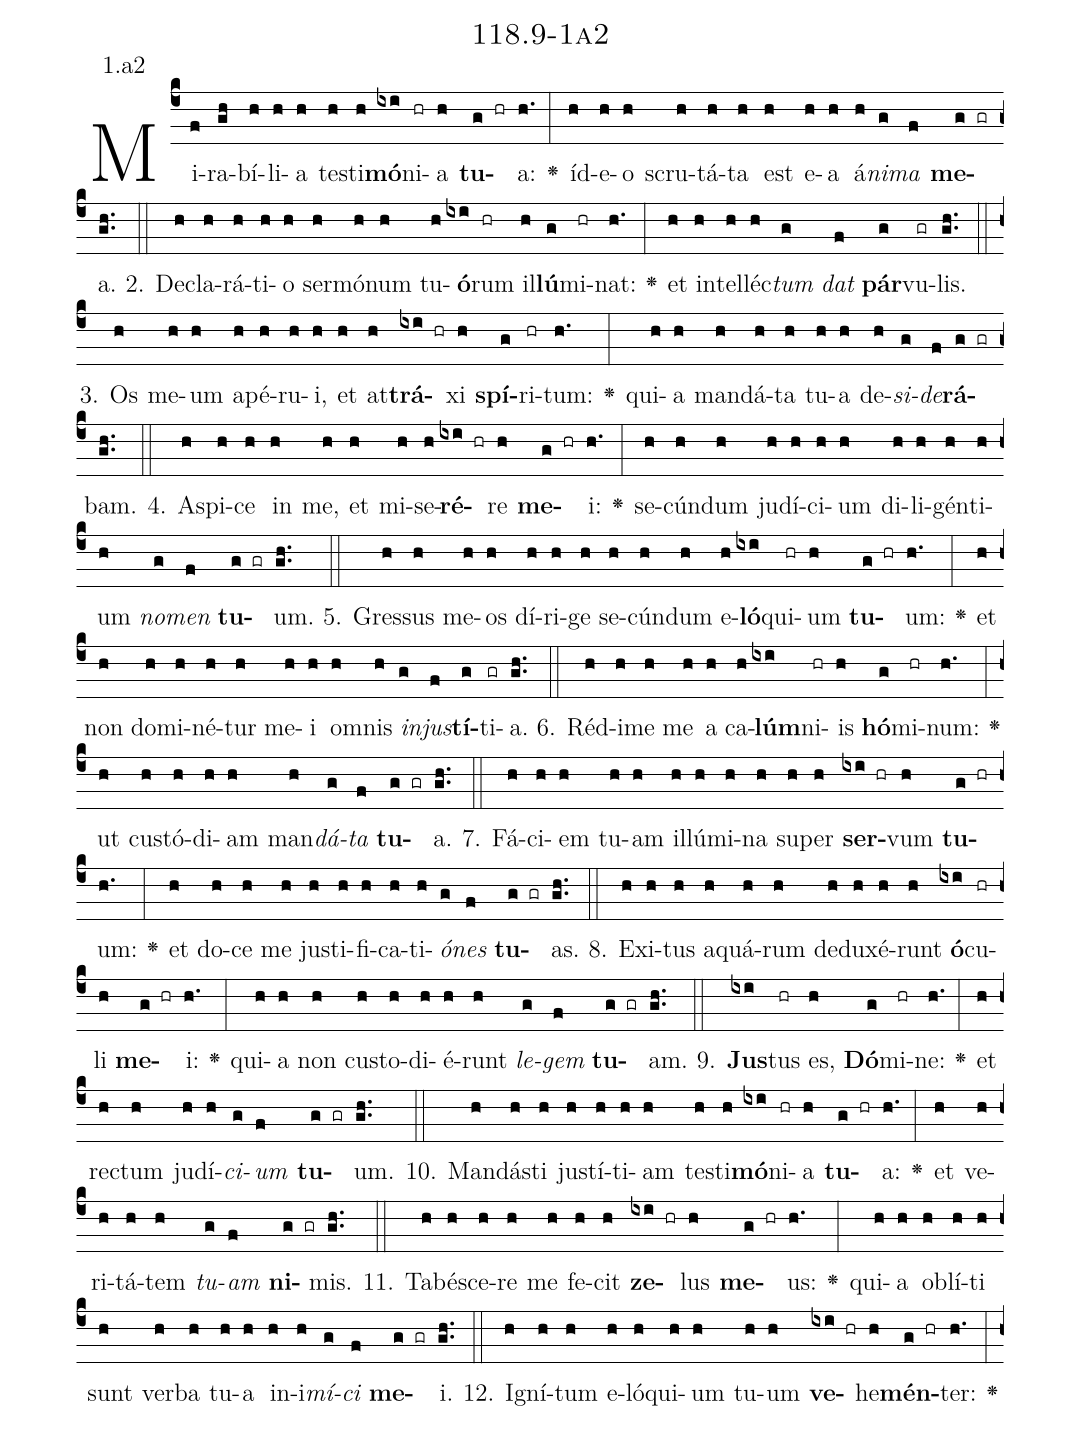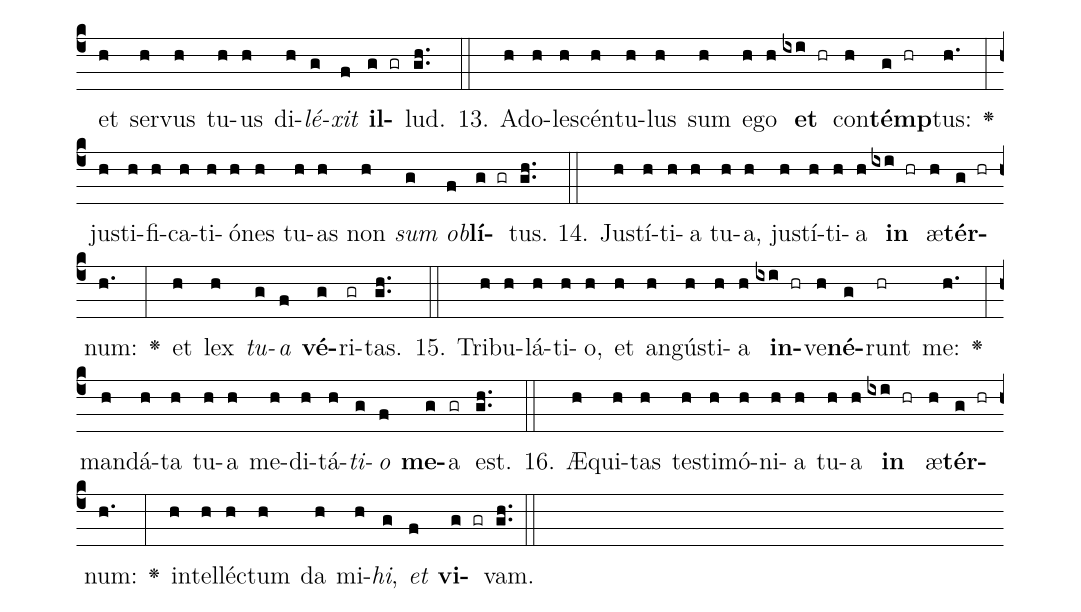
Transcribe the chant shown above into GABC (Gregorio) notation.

name: 118.9-1a2;
annotation: 1.a2;
%%
(c4)Mi(f)ra(gh)bí(h)li(h)a(h) tes(h)ti(h)<b>mó</b>(ixi)ni(hr)a(h) <b>tu</b>(g hr)a:(h.) <v>\greheightstar</v>(:) íd(h)e(h)o(h) scru(h)tá(h)ta(h) est(h) e(h)a(h) á(h)<i>ni</i>(g)<i>ma</i>(f) <b>me</b>(g gr)a.(gh..) (::)
2. De(h)cla(h)rá(h)ti(h)o(h) ser(h)mó(h)num(h) tu(h)<b>ó</b>(ixi)rum(hr) il(h)<b>lú</b>(g)mi(hr)nat:(h.) <v>\greheightstar</v>(:) et(h) in(h)tel(h)léc(h)<i>tum</i>(g) <i>dat</i>(f) <b>pár</b>(g)vu(gr)lis.(gh..) (::)
3. Os(h) me(h)um(h) a(h)pé(h)ru(h)i,(h) et(h) at(h)<b>trá</b>(ixi hr)xi(h) <b>spí</b>(g)ri(hr)tum:(h.) <v>\greheightstar</v>(:) qui(h)a(h) man(h)dá(h)ta(h) tu(h)a(h) de(h)<i>si</i>(g)<i>de</i>(f)<b>rá</b>(g gr)bam.(gh..) (::)
4. A(h)spi(h)ce(h) in(h) me,(h) et(h) mi(h)se(h)<b>ré</b>(ixi hr)re(h) <b>me</b>(g hr)i:(h.) <v>\greheightstar</v>(:) se(h)cún(h)dum(h) ju(h)dí(h)ci(h)um(h) di(h)li(h)gén(h)ti(h)um(h) <i>no</i>(g)<i>men</i>(f) <b>tu</b>(g gr)um.(gh..) (::)
5. Gres(h)sus(h) me(h)os(h) dí(h)ri(h)ge(h) se(h)cún(h)dum(h) e(h)<b>ló</b>(ixi)qui(hr)um(h) <b>tu</b>(g hr)um:(h.) <v>\greheightstar</v>(:) et(h) non(h) do(h)mi(h)né(h)tur(h) me(h)i(h) om(h)nis(h) <i>in</i>(g)<i>jus</i>(f)<b>tí</b>(g)ti(gr)a.(gh..) (::)
6. Réd(h)i(h)me(h) me(h) a(h) ca(h)<b>lúm</b>(ixi)ni(hr)is(h) <b>hó</b>(g)mi(hr)num:(h.) <v>\greheightstar</v>(:) ut(h) cus(h)tó(h)di(h)am(h) man(h)<i>dá</i>(g)<i>ta</i>(f) <b>tu</b>(g gr)a.(gh..) (::)
7. Fá(h)ci(h)em(h) tu(h)am(h) il(h)lú(h)mi(h)na(h) su(h)per(h) <b>ser</b>(ixi hr)vum(h) <b>tu</b>(g hr)um:(h.) <v>\greheightstar</v>(:) et(h) do(h)ce(h) me(h) jus(h)ti(h)fi(h)ca(h)ti(h)<i>ó</i>(g)<i>nes</i>(f) <b>tu</b>(g gr)as.(gh..) (::)
8. Ex(h)i(h)tus(h) a(h)quá(h)rum(h) de(h)du(h)xé(h)runt(h) <b>ó</b>(ixi)cu(hr)li(h) <b>me</b>(g hr)i:(h.) <v>\greheightstar</v>(:) qui(h)a(h) non(h) cus(h)to(h)di(h)é(h)runt(h) <i>le</i>(g)<i>gem</i>(f) <b>tu</b>(g gr)am.(gh..) (::)
9. <b>Jus</b>(ixi)tus(hr) es,(h) <b>Dó</b>(g)mi(hr)ne:(h.) <v>\greheightstar</v>(:) et(h) rec(h)tum(h) ju(h)dí(h)<i>ci</i>(g)<i>um</i>(f) <b>tu</b>(g gr)um.(gh..) (::)
10. Man(h)dás(h)ti(h) jus(h)tí(h)ti(h)am(h) tes(h)ti(h)<b>mó</b>(ixi)ni(hr)a(h) <b>tu</b>(g hr)a:(h.) <v>\greheightstar</v>(:) et(h) ve(h)ri(h)tá(h)tem(h) <i>tu</i>(g)<i>am</i>(f) <b>ni</b>(g gr)mis.(gh..) (::)
11. Ta(h)bé(h)sce(h)re(h) me(h) fe(h)cit(h) <b>ze</b>(ixi hr)lus(h) <b>me</b>(g hr)us:(h.) <v>\greheightstar</v>(:) qui(h)a(h) ob(h)lí(h)ti(h) sunt(h) ver(h)ba(h) tu(h)a(h) in(h)i(h)<i>mí</i>(g)<i>ci</i>(f) <b>me</b>(g gr)i.(gh..) (::)
12. I(h)gní(h)tum(h) e(h)ló(h)qui(h)um(h) tu(h)um(h) <b>ve</b>(ixi hr)he(h)<b>mén</b>(g hr)ter:(h.) <v>\greheightstar</v>(:) et(h) ser(h)vus(h) tu(h)us(h) di(h)<i>lé</i>(g)<i>xit</i>(f) <b>il</b>(g gr)lud.(gh..) (::)
13. Ad(h)o(h)le(h)scén(h)tu(h)lus(h) sum(h) e(h)go(h) <b>et</b>(ixi hr) con(h)<b>témp</b>(g hr)tus:(h.) <v>\greheightstar</v>(:) jus(h)ti(h)fi(h)ca(h)ti(h)ó(h)nes(h) tu(h)as(h) non(h) <i>sum</i>(g) <i>ob</i>(f)<b>lí</b>(g gr)tus.(gh..) (::)
14. Jus(h)tí(h)ti(h)a(h) tu(h)a,(h) jus(h)tí(h)ti(h)a(h) <b>in</b>(ixi hr) æ(h)<b>tér</b>(g hr)num:(h.) <v>\greheightstar</v>(:) et(h) lex(h) <i>tu</i>(g)<i>a</i>(f) <b>vé</b>(g)ri(gr)tas.(gh..) (::)
15. Tri(h)bu(h)lá(h)ti(h)o,(h) et(h) an(h)gús(h)ti(h)a(h) <b>in</b>(ixi hr)ve(h)<b>né</b>(g)runt(hr) me:(h.) <v>\greheightstar</v>(:) man(h)dá(h)ta(h) tu(h)a(h) me(h)di(h)tá(h)<i>ti</i>(g)<i>o</i>(f) <b>me</b>(g)a(gr) est.(gh..) (::)
16. Æ(h)qui(h)tas(h) tes(h)ti(h)mó(h)ni(h)a(h) tu(h)a(h) <b>in</b>(ixi hr) æ(h)<b>tér</b>(g hr)num:(h.) <v>\greheightstar</v>(:) in(h)tel(h)léc(h)tum(h) da(h) mi(h)<i>hi</i>,(g) <i>et</i>(f) <b>vi</b>(g gr)vam.(gh..) (::)
